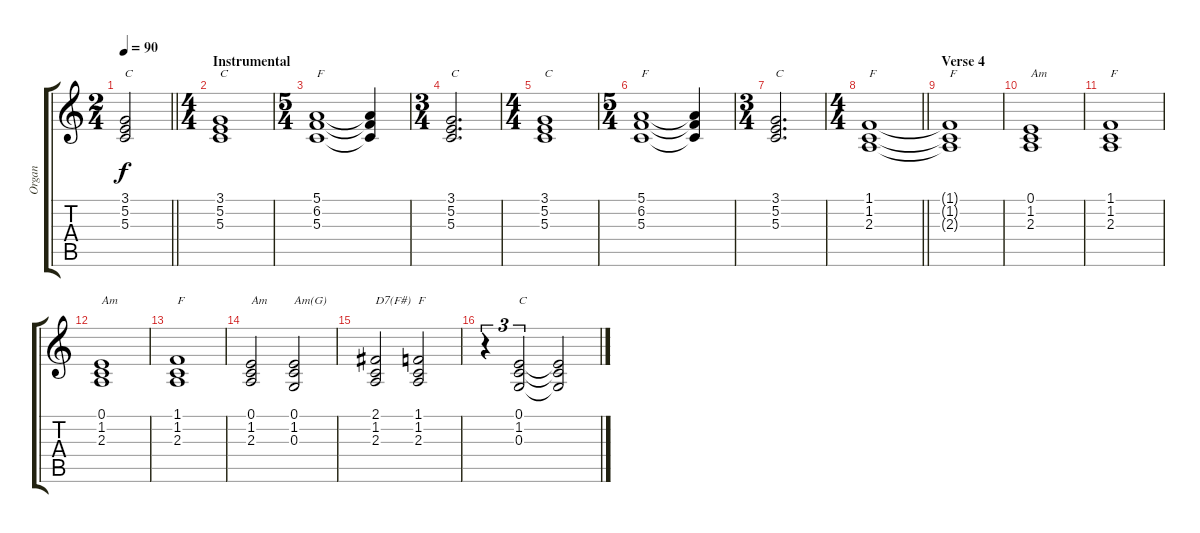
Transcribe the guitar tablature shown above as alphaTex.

\track ("Organ" "Organ") {instrument percussiveorgan}
\staff {score tabs}
\tuning (E4 B3 G3 D3 A2 E2) {hide}
\ts (2 4)
\tempo 90
\clef g2
\barLineRight lightlight
\ks c
(3.1 5.2 5.3).2{txt "C" dy f} |
\ts (4 4)
\section ("" "Instrumental")
(3.1 5.2 5.3).1{txt "C"} |
\ts (5 4)
(5.1 6.2 5.3).1{txt "F"} (5.1{t} 6.2{t} 5.3{t}).4 |
\ts (3 4)
(3.1 5.2 5.3).2{d txt "C"} |
\ts (4 4)
(3.1 5.2 5.3).1{txt "C"} |
\ts (5 4)
(5.1 6.2 5.3).1{txt "F"} (5.1{t} 6.2{t} 5.3{t}).4 |
\ts (3 4)
(3.1 5.2 5.3).2{d txt "C"} |
\ts (4 4)
\barLineRight lightlight
(1.1 1.2 2.3).1{txt "F"} |
\section ("" "Verse 4")
(1.1{t} 1.2{t} 2.3{t}).1{txt "F"} |
(0.1 1.2 2.3).1{txt "Am"} |
(1.1 1.2 2.3).1{txt "F"} |
(0.1 1.2 2.3).1{txt "Am"} |
(1.1 1.2 2.3).1{txt "F"} |
(0.1 1.2 2.3).2{txt "Am"} (0.1 1.2 0.3).2{txt "Am(G)"} |
(2.1 1.2 2.3).2{txt "D7(F#)"} (1.1 1.2 2.3).2{txt "F"} |
r.4{tu (3 2)} (0.1 1.2 0.3).2{tu (3 2) txt "C"} (0.1{t} 1.2{t} 0.3{t}).2
